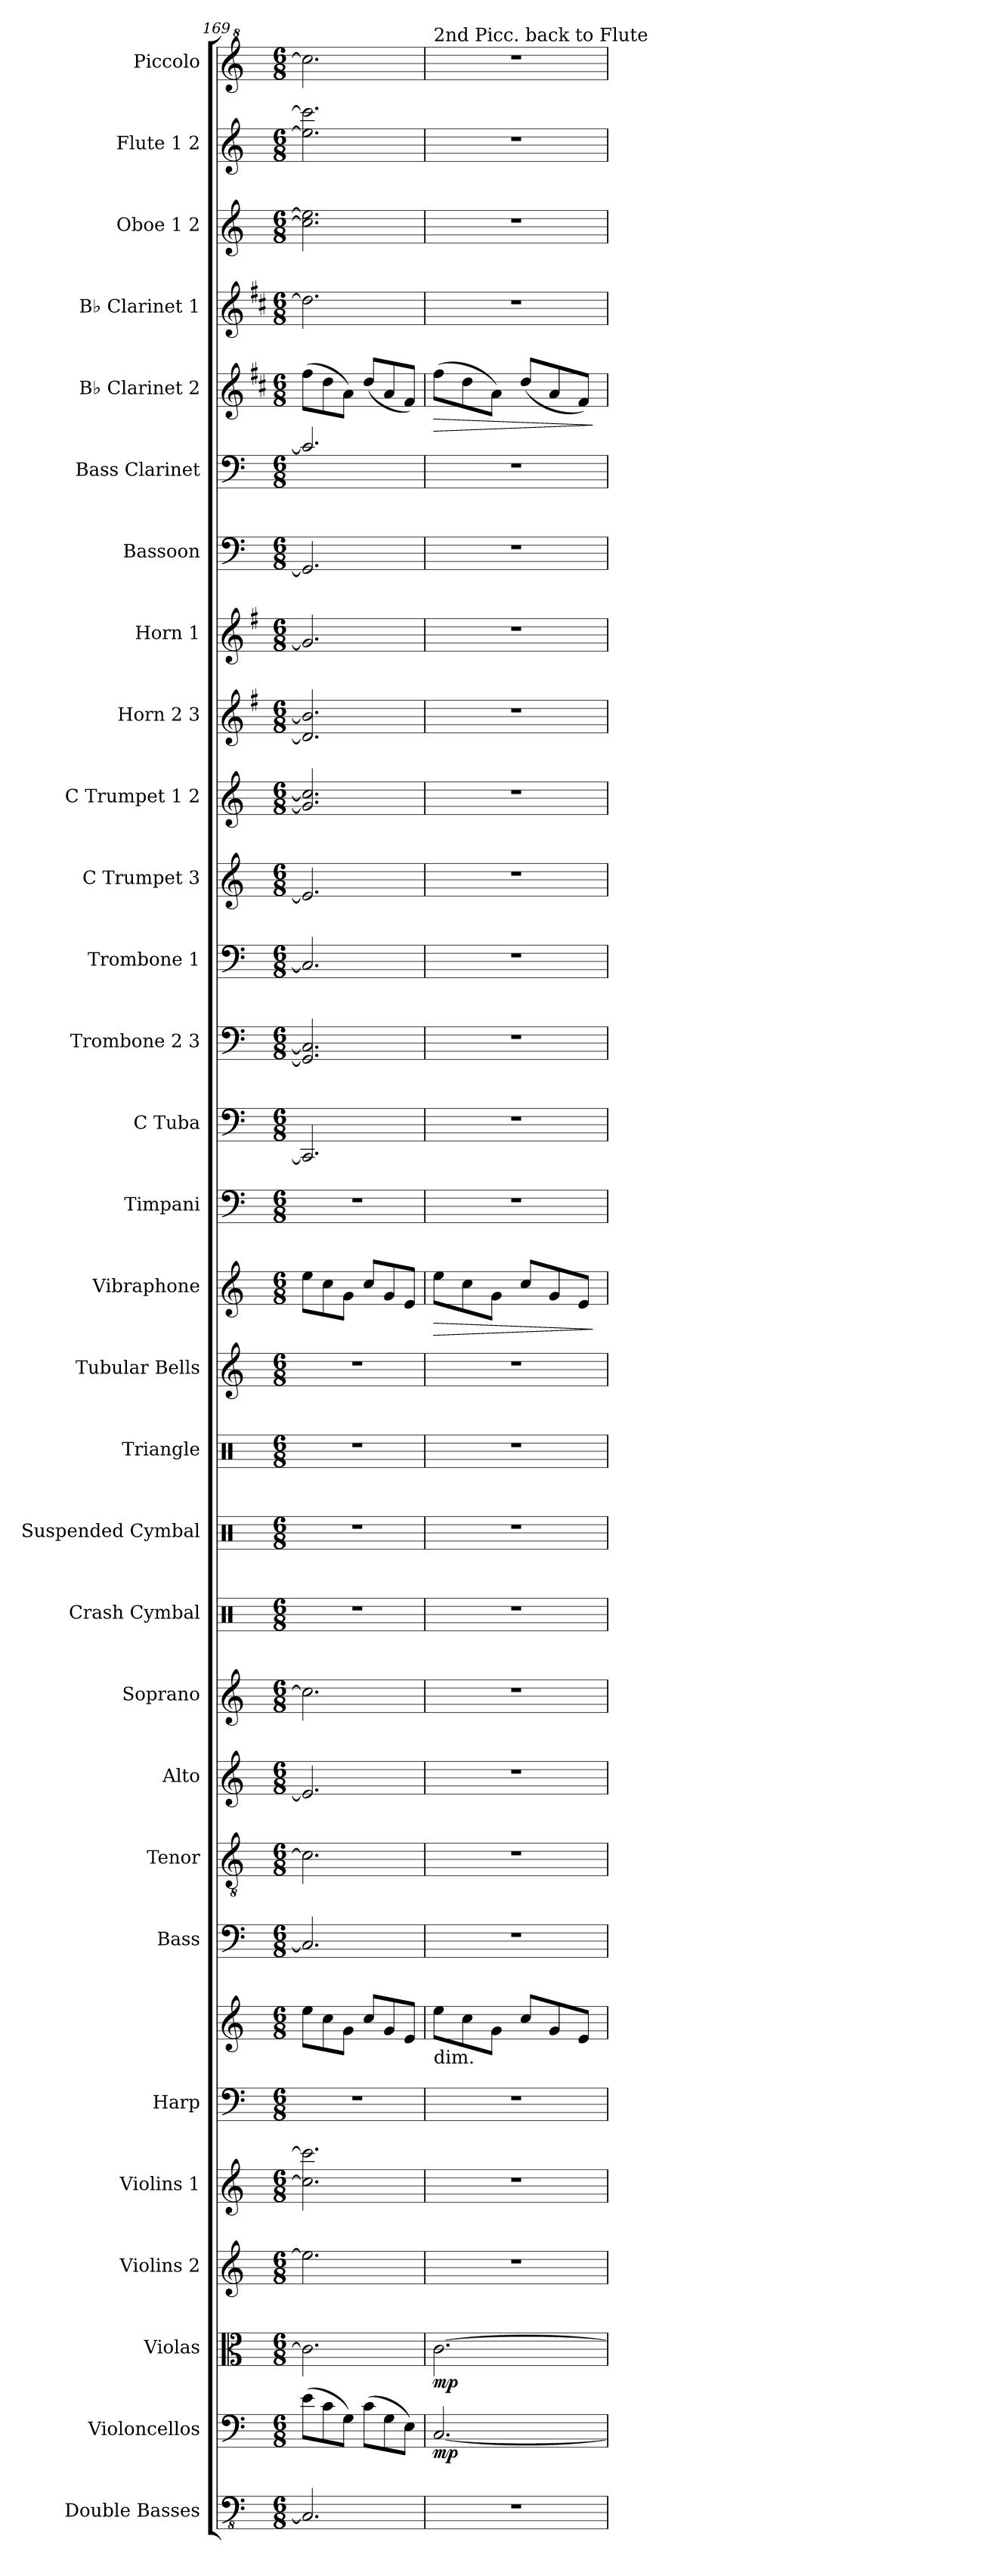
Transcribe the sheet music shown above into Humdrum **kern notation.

**kern	**kern	**dynam	**kern	**dynam	**kern	**kern	**kern	**kern	**kern	**kern	**kern	**kern	**kern	**kern	**kern	**kern	**kern	**dynam	**kern	**kern	**kern	**kern	**kern	**kern	**kern	**kern	**kern	**kern	**kern	**dynam	**kern	**kern	**kern	**kern
*part30	*part29	*part29	*part28	*part28	*part27	*part26	*part25	*part25	*part24	*part23	*part22	*part21	*part20	*part19	*part18	*part17	*part16	*part16	*part15	*part14	*part13	*part12	*part11	*part10	*part9	*part8	*part7	*part6	*part5	*part5	*part4	*part3	*part2	*part1
*staff31	*staff30	*staff30	*staff29	*staff29	*staff28	*staff27	*staff26	*staff25	*staff24	*staff23	*staff22	*staff21	*staff20	*staff19	*staff18	*staff17	*staff16	*staff16	*staff15	*staff14	*staff13	*staff12	*staff11	*staff10	*staff9	*staff8	*staff7	*staff6	*staff5	*staff5	*staff4	*staff3	*staff2	*staff1
*I"Double Basses	*I"Violoncellos	*	*I"Violas	*	*I"Violins 2	*I"Violins 1	*I"Harp	*	*I"Bass	*I"Tenor	*I"Alto	*I"Soprano	*I"Crash Cymbal	*I"Suspended Cymbal	*I"Triangle	*I"Tubular Bells	*I"Vibraphone	*	*I"Timpani	*I"C Tuba	*I"Trombone 2 3	*I"Trombone 1	*I"C Trumpet 3	*I"C Trumpet 1 2	*I"Horn 2 3	*I"Horn 1	*I"Bassoon	*I"Bass Clarinet	*I"B♭ Clarinet 2	*	*I"B♭ Clarinet 1	*I"Oboe 1 2	*I"Flute 1 2	*I"Piccolo
*I'Dbs.	*I'Vlcs.	*	*I'Vlas.	*	*I'Vlns. 2	*I'Vlns. 1	*I'Hrp.	*	*I'B.	*I'T.	*I'A.	*I'S.	*I'Cr. Cym.	*I'Susp. Cym.	*I'Trgl.	*I'Tu. Be.	*I'Vib.	*	*I'Timp.	*I'C Tu.	*I'Trb. 2 3	*I'Trb. 1	*I'C Tpt. 3	*I'C Tpt. 1 2	*I'Hn. 2 3	*I'Hn. 1	*I'Bsn.	*I'B. Cl.	*I'B♭ Cl. 2	*	*I'B♭ Cl. 1	*I'Ob. 1 2	*I'Fl. 1 2	*I'Picc.
*clefFv4	*clefF4	*	*clefC3	*	*clefG2	*clefG2	*clefF4	*clefG2	*clefF4	*clefGv2	*clefG2	*clefG2	*clefX	*clefX	*clefX	*clefG2	*	*	*clefF4	*clefF4	*clefF4	*clefF4	*clefG2	*clefG2	*clefG2	*clefG2	*clefF4	*	*clefG2	*	*clefG2	*clefG2	*clefG2	*clefG^2
*	*	*	*	*	*	*	*	*	*	*	*	*	*	*	*	*	*	*	*	*	*	*	*	*	*ITrd4c7	*ITrd4c7	*	*ITrd8c14	*ITrd1c2	*	*ITrd1c2	*	*	*ITrd-7c-12
*k[]	*k[]	*	*k[]	*	*k[]	*k[]	*k[]	*k[]	*k[]	*k[]	*k[]	*k[]	*k[]	*k[]	*k[]	*k[]	*k[]	*	*k[]	*k[]	*k[]	*k[]	*k[]	*k[]	*k[]	*k[]	*k[]	*k[]	*k[]	*	*k[]	*k[]	*k[]	*k[]
*C:	*C:	*	*C:	*	*C:	*C:	*C:	*C:	*C:	*C:	*C:	*C:	*C:	*C:	*C:	*C:	*C:	*	*C:	*C:	*C:	*C:	*C:	*C:	*C:	*C:	*C:	*C:	*C:	*	*C:	*C:	*C:	*C:
*M6/8	*M6/8	*	*M6/8	*	*M6/8	*M6/8	*M6/8	*M6/8	*M6/8	*M6/8	*M6/8	*M6/8	*M6/8	*M6/8	*M6/8	*M6/8	*M6/8	*	*M6/8	*M6/8	*M6/8	*M6/8	*M6/8	*M6/8	*M6/8	*M6/8	*M6/8	*M6/8	*M6/8	*	*M6/8	*M6/8	*M6/8	*M6/8
=169	=169	=169	=169	=169	=169	=169	=169	=169	=169	=169	=169	=169	=169	=169	=169	=169	=169	=169	=169	=169	=169	=169	=169	=169	=169	=169	=169	=169	=169	=169	=169	=169	=169	=169
2.CC/]	(8e\L	.	2.c\]	.	2.ee\]	2.cc\] 2.ccc\]	2.r	8ee\L	2.C/]	2.c\]	2.e/]	2.cc\]	2.r	2.r	2.r	2.r	8ee\L	.	2.r	2.CC/]	2.GG/] 2.C/]	2.C/]	2.e/]	2.g/] 2.cc/]	2.G/] 2.e/]	2.c/]	2.GG/]	2.C/]	(8ee\L	.	2.cc\]	2.cc\] 2.ee\]	2.ee\] 2.ccc\]	2.cccc\]
.	8c\	.	.	.	.	.	.	8cc\	.	.	.	.	.	.	.	.	8cc\	.	.	.	.	.	.	.	.	.	.	.	8cc\	.	.	.	.	.
.	8G\J)	.	.	.	.	.	.	8g\J	.	.	.	.	.	.	.	.	8g\J	.	.	.	.	.	.	.	.	.	.	.	8g\J)	.	.	.	.	.
.	(8c\L	.	.	.	.	.	.	8cc/L	.	.	.	.	.	.	.	.	8cc/L	.	.	.	.	.	.	.	.	.	.	.	(8cc/L	.	.	.	.	.
.	8G\	.	.	.	.	.	.	8g/	.	.	.	.	.	.	.	.	8g/	.	.	.	.	.	.	.	.	.	.	.	8g/	.	.	.	.	.
.	8E\J)	.	.	.	.	.	.	8e/J	.	.	.	.	.	.	.	.	8e/J	.	.	.	.	.	.	.	.	.	.	.	8e/J)	.	.	.	.	.
=170	=170	=170	=170	=170	=170	=170	=170	=170	=170	=170	=170	=170	=170	=170	=170	=170	=170	=170	=170	=170	=170	=170	=170	=170	=170	=170	=170	=170	=170	=170	=170	=170	=170	=170
!	!	!	!	!	!	!	!	!	!	!	!	!	!	!	!	!	!	!	!	!	!	!	!	!	!	!	!	!	!	!	!	!	!	!LO:TX:a:t=2nd Picc. back to Flute
!	!	!	!	!	!	!	!	!LO:TX:b:t=dim.	!	!	!	!	!	!	!	!	!	!	!	!	!	!	!	!	!	!	!	!	!	!	!	!	!	!
!	!	!LO:DY:b	!	!LO:DY:b	!	!	!	!	!	!	!	!	!	!	!	!	!	!LO:HP:b	!	!	!	!	!	!	!	!	!	!	!	!LO:HP:b	!	!	!	!
2.r	[2.C/	mp	[2.c\	mp	2.r	2.r	2.r	8ee\L	2.r	2.r	2.r	2.r	2.r	2.r	2.r	2.r	8ee\L	>	2.r	2.r	2.r	2.r	2.r	2.r	2.r	2.r	2.r	2.r	(8ee\L	>	2.r	2.r	2.r	2.r
.	.	.	.	.	.	.	.	8cc\	.	.	.	.	.	.	.	.	8cc\	.	.	.	.	.	.	.	.	.	.	.	8cc\	.	.	.	.	.
.	.	.	.	.	.	.	.	8g\J	.	.	.	.	.	.	.	.	8g\J	.	.	.	.	.	.	.	.	.	.	.	8g\J)	.	.	.	.	.
.	.	.	.	.	.	.	.	8cc/L	.	.	.	.	.	.	.	.	8cc/L	.	.	.	.	.	.	.	.	.	.	.	(8cc/L	.	.	.	.	.
.	.	.	.	.	.	.	.	8g/	.	.	.	.	.	.	.	.	8g/	.	.	.	.	.	.	.	.	.	.	.	8g/	.	.	.	.	.
.	.	.	.	.	.	.	.	8e/J	.	.	.	.	.	.	.	.	8e/J	.	.	.	.	.	.	.	.	.	.	.	8e/J)	.	.	.	.	.
.	.	.	.	.	.	.	.	.	.	.	.	.	.	.	.	.	.	]	.	.	.	.	.	.	.	.	.	.	.	]	.	.	.	.
=	=	=	=	=	=	=	=	=	=	=	=	=	=	=	=	=	=	=	=	=	=	=	=	=	=	=	=	=	=	=	=	=	=	=
*-	*-	*-	*-	*-	*-	*-	*-	*-	*-	*-	*-	*-	*-	*-	*-	*-	*-	*-	*-	*-	*-	*-	*-	*-	*-	*-	*-	*-	*-	*-	*-	*-	*-	*-
